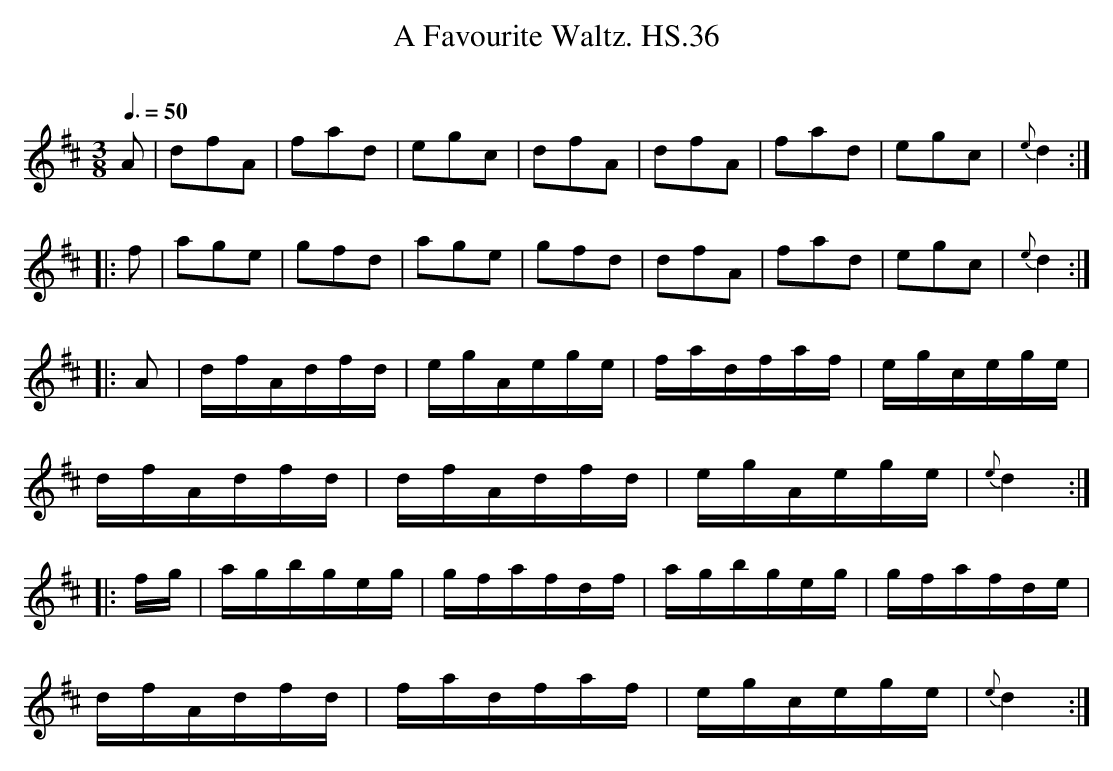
X:1
T:Favourite Waltz. HS.36, A
M:3/8
L:1/8
Q:3/8=50
O:
K:D
A|dfA|fad|egc|dfA|dfA|fad|egc|{e}d2:|
|:f|age|gfd|age|gfd|dfA|fad|egc|{e}d2:|
|:A|d/f/A/d/f/d/|e/g/A/e/g/e/|f/a/d/f/a/f/|e/g/c/e/g/e/|
d/f/A/d/f/d/|d/f/A/d/f/d/|e/g/A/e/g/e/|{e}d2:|
|:f/g/|a/g/b/g/e/g/|g/f/a/f/d/f/|a/g/b/g/e/g/|g/f/a/f/d/e/|
d/f/A/d/f/d/|f/a/d/f/a/f/|e/g/c/e/g/e/|{e}d2:|
